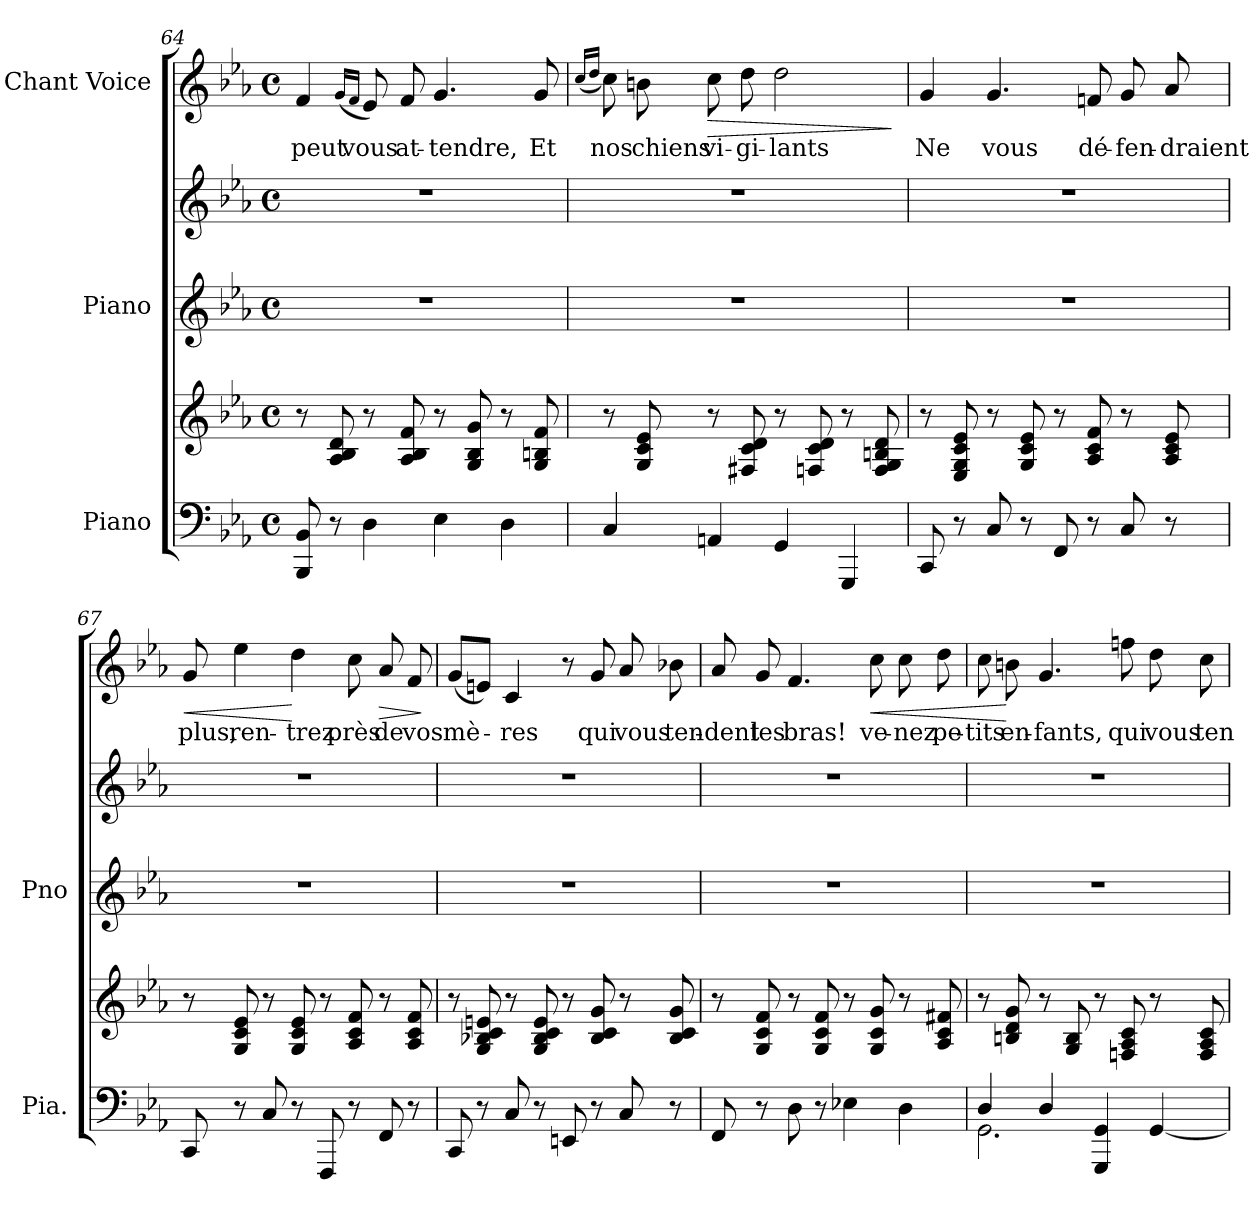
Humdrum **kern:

**kern	**kern	**kern	**kern	**kern	**text	**dynam
*part3	*part3	*part2	*part2	*part1	*part1	*part1
*staff5	*staff4	*staff3	*staff2	*staff1	*staff1	*staff1
*I"Piano	*	*I"Piano	*	*I"Chant Voice	*	*
*I'Pia.	*	*I'Pno	*	*	*	*
*clefF4	*clefG2	*clefG2	*clefG2	*clefG2	*	*
*k[b-e-a-]	*k[b-e-a-]	*k[b-e-a-]	*k[b-e-a-]	*k[b-e-a-]	*	*
*M4/4	*M4/4	*M4/4	*M4/4	*M4/4	*	*
*met(c)	*met(c)	*met(c)	*met(c)	*met(c)	*	*
=64	=64	=64	=64	=64	=64	=64
!	!	!	!	!	!LO:LY:b	!
8BBB-/ 8BB-/	8r	1r	1r	4f/	peut	.
8r	8A-/ 8B-/ 8d/	.	.	.	.	.
.	.	.	.	(<16qg/LL	.	.
.	.	.	.	16qf/JJ	.	.
!	!	!	!	!	!LO:LY:b	!
4D\	8r	.	.	8e-/)	vous	.
!	!	!	!	!	!LO:LY:b	!
.	8A-/ 8B-/ 8f/	.	.	8f/	at-	.
!	!	!	!	!	!LO:LY:b	!
4E-\	8r	.	.	4.g/	-tendre,	.
.	8G/ 8B-/ 8g/	.	.	.	.	.
4D\	8r	.	.	.	.	.
!	!	!	!	!	!LO:LY:b	!
.	8G/ 8Bn/ 8f/	.	.	8g/	Et	.
=65	=65	=65	=65	=65	=65	=65
.	.	.	.	(<16qcc/LL	.	.
.	.	.	.	16qdd/JJ	.	.
!	!	!	!	!	!LO:LY:b	!
4C/	8r	1r	1r	8cc\)	nos	.
!	!	!	!	!	!LO:LY:b	!
.	8G/ 8c/ 8e-/	.	.	8bn\	chiens	.
!	!	!	!	!	!LO:LY:b	!LO:HP:b
4AAn/	8r	.	.	8cc\	vi-	>
!	!	!	!	!	!LO:LY:b	!
.	8F#X/ 8c/ 8d/	.	.	8dd\	-gi-	.
!	!	!	!	!	!LO:LY:b	!
4GG/	8r	.	.	2dd\	-lants	.
.	8Fn/ 8c/ 8d/	.	.	.	.	.
4GGG/	8r	.	.	.	.	.
.	8F/ 8G/ 8Bn/ 8d/	.	.	.	.	.
.	.	.	.	.	.	]
!!LO:LB:g=z
=66	=66	=66	=66	=66	=66	=66
!	!	!	!	!	!LO:LY:b	!
8CC/	8r	1r	1r	4g/	Ne	.
8r	8E-/ 8G/ 8c/ 8e-/	.	.	.	.	.
!	!	!	!	!	!LO:LY:b	!
8C/	8r	.	.	4.g/	vous	.
8r	8G/ 8c/ 8e-/	.	.	.	.	.
8FF/	8r	.	.	.	.	.
!	!	!	!	!	!LO:LY:b	!
8r	8A-/ 8c/ 8f/	.	.	8fn/	dé-	.
!	!	!	!	!	!LO:LY:b	!
8C/	8r	.	.	8g/	-fen-	.
!	!	!	!	!	!LO:LY:b	!
8r	8A-/ 8c/ 8e-/	.	.	8a-/	-draient	.
=67	=67	=67	=67	=67	=67	=67
!	!	!	!	!	!LO:LY:b	!LO:HP:b
8CC/	8r	1r	1r	8g/	plus,	<
!	!	!	!	!	!LO:LY:b	!
8r	8G/ 8c/ 8e-/	.	.	4ee-\	ren-	.
8C/	8r	.	.	.	.	.
!	!	!	!	!	!LO:LY:b	!
8r	8G/ 8c/ 8e-/	.	.	4dd\	-trez	[
8FFF/	8r	.	.	.	.	.
!	!	!	!	!	!LO:LY:b	!
8r	8A-/ 8c/ 8f/	.	.	8cc\	près	.
!	!	!	!	!	!LO:LY:b	!LO:HP:b
8FF/	8r	.	.	8a-/	de	>
!	!	!	!	!	!LO:LY:b	!
8r	8A-/ 8c/ 8f/	.	.	8f/	vos	.
.	.	.	.	.	.	]
=68	=68	=68	=68	=68	=68	=68
!	!	!	!	!	!LO:LY:b	!
8CC/	8r	1r	1r	(<8g/L	mè-	.
8r	8G/ 8B-X/ 8c/ 8en/	.	.	8en/J)	.	.
!	!	!	!	!	!LO:LY:b	!
8C/	8r	.	.	4c/	-res	.
8r	8G/ 8B-/ 8c/ 8e/	.	.	.	.	.
8EEn/	8r	.	.	8r	.	.
!	!	!	!	!	!LO:LY:b	!
8r	8B-/ 8c/ 8g/	.	.	8g/	qui	.
!	!	!	!	!	!LO:LY:b	!
8C/	8r	.	.	8a-/	vous	.
!	!	!	!	!	!LO:LY:b	!
8r	8B-/ 8c/ 8g/	.	.	8b-X\	ten-	.
=69	=69	=69	=69	=69	=69	=69
!	!	!	!	!	!LO:LY:b	!
8FF/	8r	1r	1r	8a-/	-dent	.
!	!	!	!	!	!LO:LY:b	!
8r	8G/ 8c/ 8f/	.	.	8g/	les	.
!	!	!	!	!	!LO:LY:b	!
8D\	8r	.	.	4.f/	bras!	.
8r	8G/ 8c/ 8f/	.	.	.	.	.
4E-X\	8r	.	.	.	.	.
!	!	!	!	!	!LO:LY:b	!LO:HP:b
.	8G/ 8c/ 8g/	.	.	8cc\	ve-	<
!	!	!	!	!	!LO:LY:b	!
4D\	8r	.	.	8cc\	-nez	.
!	!	!	!	!	!LO:LY:b	!
.	8A-/ 8c/ 8f#X/	.	.	8dd\	pe-	.
=70	=70	=70	=70	=70	=70	=70
*^	*	*	*	*	*	*
!	!	!	!	!	!	!LO:LY:b	!
4D/	2.GG\	8r	1r	1r	8cc\	-tits	.
!	!	!	!	!	!	!LO:LY:b	!
.	.	8Bn/ 8d/ 8g/	.	.	8bn\	en-	[
!	!	!	!	!	!	!LO:LY:b	!
4D/	.	8r	.	.	4.g/	-fants,	.
.	.	8G/ 8B/	.	.	.	.	.
4GGG/ 4GG/	.	8r	.	.	.	.	.
!	!	!	!	!	!	!LO:LY:b	!
.	.	8Fn/ 8A-/ 8c/	.	.	8ffn\	qui	.
!	!	!	!	!	!	!LO:LY:b	!
[4GG/	4ryy	8r	.	.	8dd\	vous	.
!	!	!	!	!	!	!LO:LY:b	!
.	.	8F/ 8A-/ 8c/	.	.	8cc\	ten-	.
*v	*v	*	*	*	*	*	*
=	=	=	=	=	=	=
*-	*-	*-	*-	*-	*-	*-
